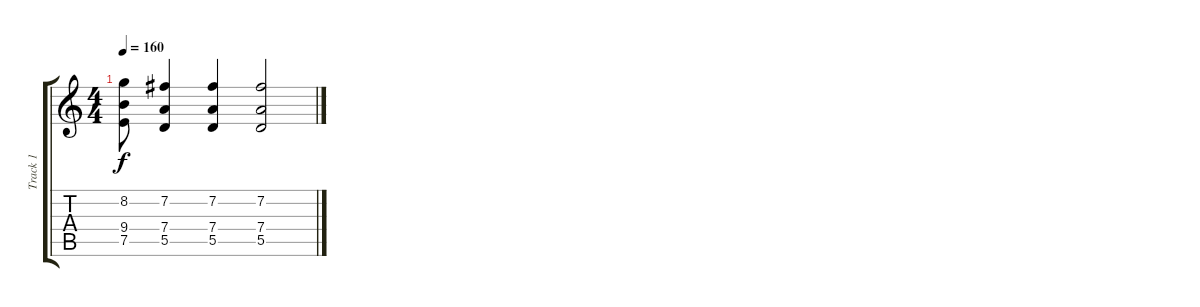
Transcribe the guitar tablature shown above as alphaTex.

\track ("Track 1" "Track 1") {instrument acousticguitarsteel}
\staff {score tabs}
\tuning (E4 B3 G3 D3 A2 E2) {hide}
\ts (4 4)
\tempo 160
\clef g2
\ks c
(8.2{t} 9.4{t} 7.5{t}).8{dy f} (7.2 7.4 5.5).4 (7.2 7.4 5.5).4 (7.2 7.4 5.5).2
